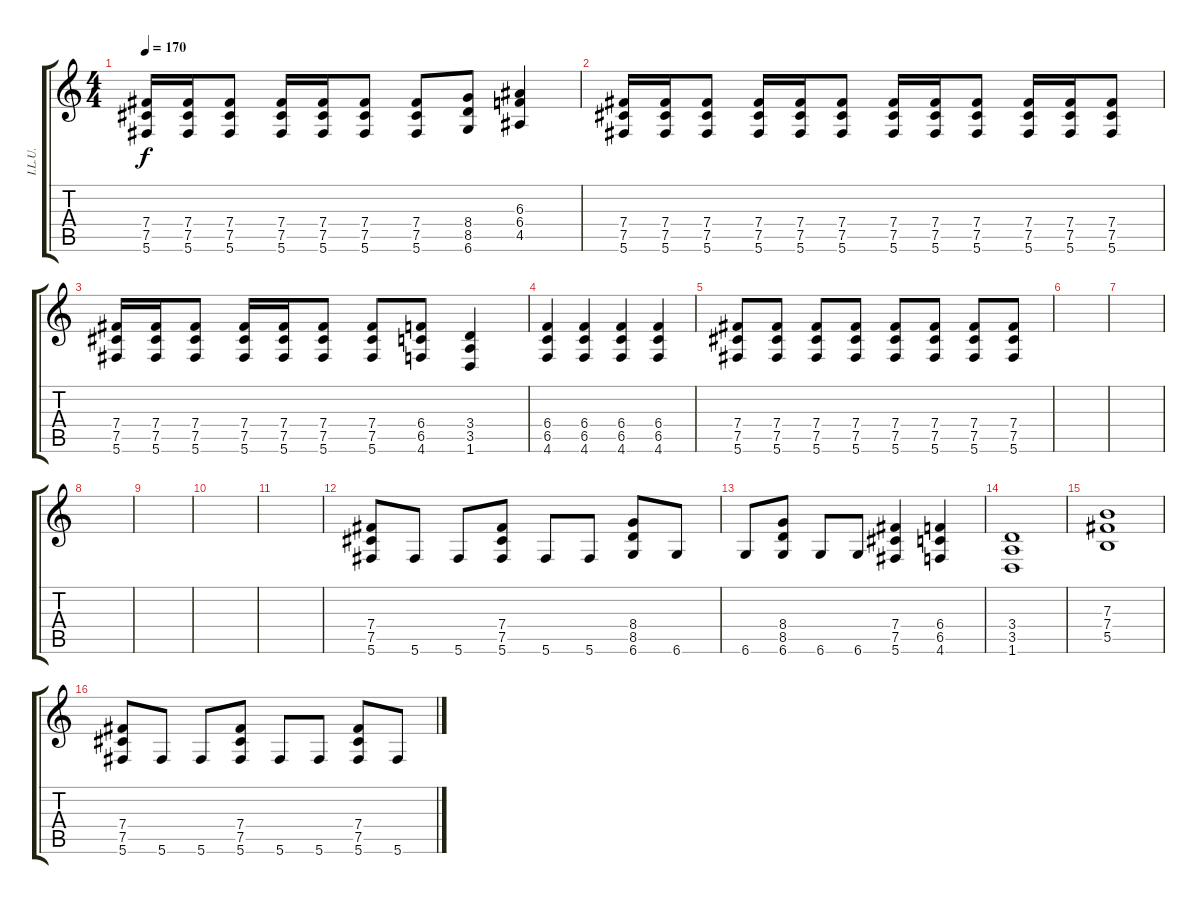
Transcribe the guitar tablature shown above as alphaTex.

\track ("I.L.U." "I.L.U.") {instrument distortionguitar}
\staff {score tabs}
\tuning (Db4 Ab3 E3 B2 Gb2 Db2) {hide}
\ts (4 4)
\tempo 170
\clef g2
\ks c
(7.4 7.5 5.6).16{dy f} (7.4 7.5 5.6).16 (7.4 7.5 5.6).8 (7.4 7.5 5.6).16 (7.4 7.5 5.6).16 (7.4 7.5 5.6).8 (7.4 7.5 5.6).8 (8.4 8.5 6.6).8 (6.3 6.4 4.5).4 |
(7.4 7.5 5.6).16 (7.4 7.5 5.6).16 (7.4 7.5 5.6).8 (7.4 7.5 5.6).16 (7.4 7.5 5.6).16 (7.4 7.5 5.6).8 (7.4 7.5 5.6).16 (7.4 7.5 5.6).16 (7.4 7.5 5.6).8 (7.4 7.5 5.6).16 (7.4 7.5 5.6).16 (7.4 7.5 5.6).8 |
(7.4 7.5 5.6).16 (7.4 7.5 5.6).16 (7.4 7.5 5.6).8 (7.4 7.5 5.6).16 (7.4 7.5 5.6).16 (7.4 7.5 5.6).8 (7.4 7.5 5.6).8 (6.4 6.5 4.6).8 (3.4 3.5 1.6).4 |
(6.4 6.5 4.6).4 (6.4 6.5 4.6).4 (6.4 6.5 4.6).4 (6.4 6.5 4.6).4 |
(7.4 7.5 5.6).8 (7.4 7.5 5.6).8 (7.4 7.5 5.6).8 (7.4 7.5 5.6).8 (7.4 7.5 5.6).8 (7.4 7.5 5.6).8 (7.4 7.5 5.6).8 (7.4 7.5 5.6).8 |
|
|
|
|
|
|
(7.4 7.5 5.6).8 5.6.8 5.6.8 (7.4 7.5 5.6).8 5.6.8 5.6.8 (8.4 8.5 6.6).8 6.6.8 |
6.6.8 (8.4 8.5 6.6).8 6.6.8 6.6.8 (7.4 7.5 5.6).4 (6.4 6.5 4.6).4 |
(3.4 3.5 1.6).1 |
(7.3 7.4 5.5).1 |
(7.4 7.5 5.6).8 5.6.8 5.6.8 (7.4 7.5 5.6).8 5.6.8 5.6.8 (7.4 7.5 5.6).8 5.6.8
